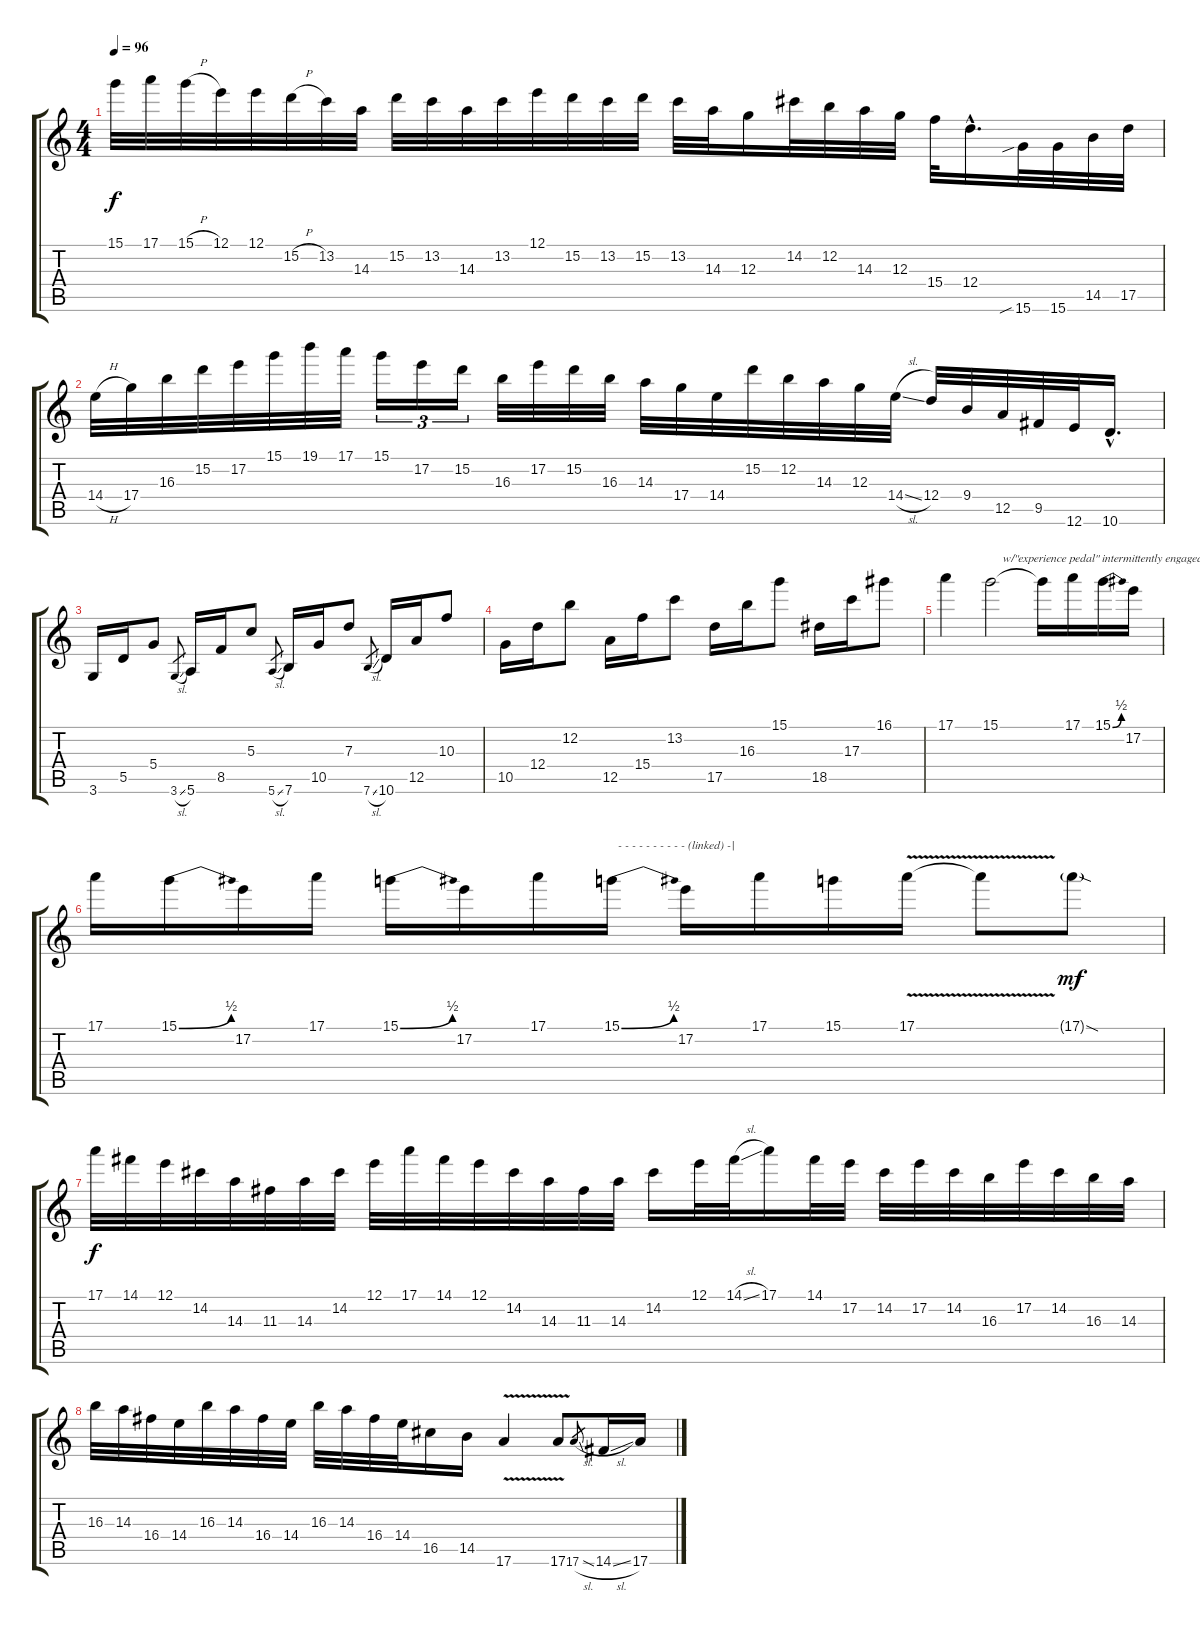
\track "" {instrument distortionguitar}
\staff {score tabs}
\tuning (E4 B3 G3 D3 A2 E2) {hide}
\ts (4 4)
\tempo 96
\clef g2
\ks c
15.1.32{dy f} 17.1.32 15.1{h}.32 12.1.32 12.1.32 15.2{h}.32 13.2.32 14.3.32 15.2.32 13.2.32 14.3.32 13.2.32 12.1.32 15.2.32 13.2.32 15.2.32 13.2.32 14.3.32 12.3.16 14.2.32 12.2.32 14.3.32 12.3.32 15.4.32 12.4{hac}.16{d} 15.6{sib}.32 15.6.32 14.5.32 17.5.32 |
14.4{h}.32 17.4.32 16.3.32 15.2.32 17.2.32 15.1.32 19.1.32 17.1.32 15.1.16{tu (3 2)} 17.2.16{tu (3 2)} 15.2.16{tu (3 2)} 16.3.32 17.2.32 15.2.32 16.3.32 14.3.32 17.4.32 14.4.32 15.2.32 12.2.32 14.3.32 12.3.32 14.4{sl}.32 12.4.32 9.4.32 12.5.32 9.5.32 12.6.32 10.6{hac}.16{d} |
3.6.16 5.5.16 5.4.8 3.6{sl}.8{gr} 5.6.16 8.5.16 5.3.8 5.6{sl}.8{gr} 7.6.16 10.5.16 7.3.8 7.6{sl}.8{gr} 10.6.16 12.5.16 10.3.8 |
10.5.16 12.4.16 12.2.8 12.5.16 15.4.16 13.2.8 17.5.16 16.3.16 15.1.8 18.5.16 17.3.16 16.1.8 |
17.1.4 15.1.2{txt "    w/\"experience pedal\" intermittently engaged - "} 15.1{t}.16 17.1.16 15.1{be (bend 0 0 60 2)}.16 17.2.16 |
17.1.16 15.1{be (bend 0 0 60 2)}.16 17.2.16 17.1.16 15.1{be (bend 0 0 60 2)}.16 17.2.16 17.1.16 15.1{be (bend 0 0 60 2)}.16{txt "  - - - - - - - - - - (linked) -|"} 17.2.16 17.1.16 15.1.16 17.1{v}.16 17.1{t}.8 17.1{sod g}.8{dy mf} |
17.1.32{dy f} 14.1.32 12.1.32 14.2.32 14.3.32 11.3.32 14.3.32 14.2.32 12.1.32 17.1.32 14.1.32 12.1.32 14.2.32 14.3.32 11.3.32 14.3.32 14.2.16 12.1.32 14.1{sl}.32 17.1.16 14.1.32 17.2.32 14.2.32 17.2.32 14.2.32 16.3.32 17.2.32 14.2.32 16.3.32 14.3.32 |
16.3.32 14.3.32 16.4.32 14.4.32 16.3.32 14.3.32 16.4.32 14.4.32 16.3.32 14.3.32 16.4.32 14.4.32 16.5.16 14.5.16 17.6{v}.4 17.6{v}.8 17.6{sl}.8{gr} 14.6{sl}.16 17.6.16
